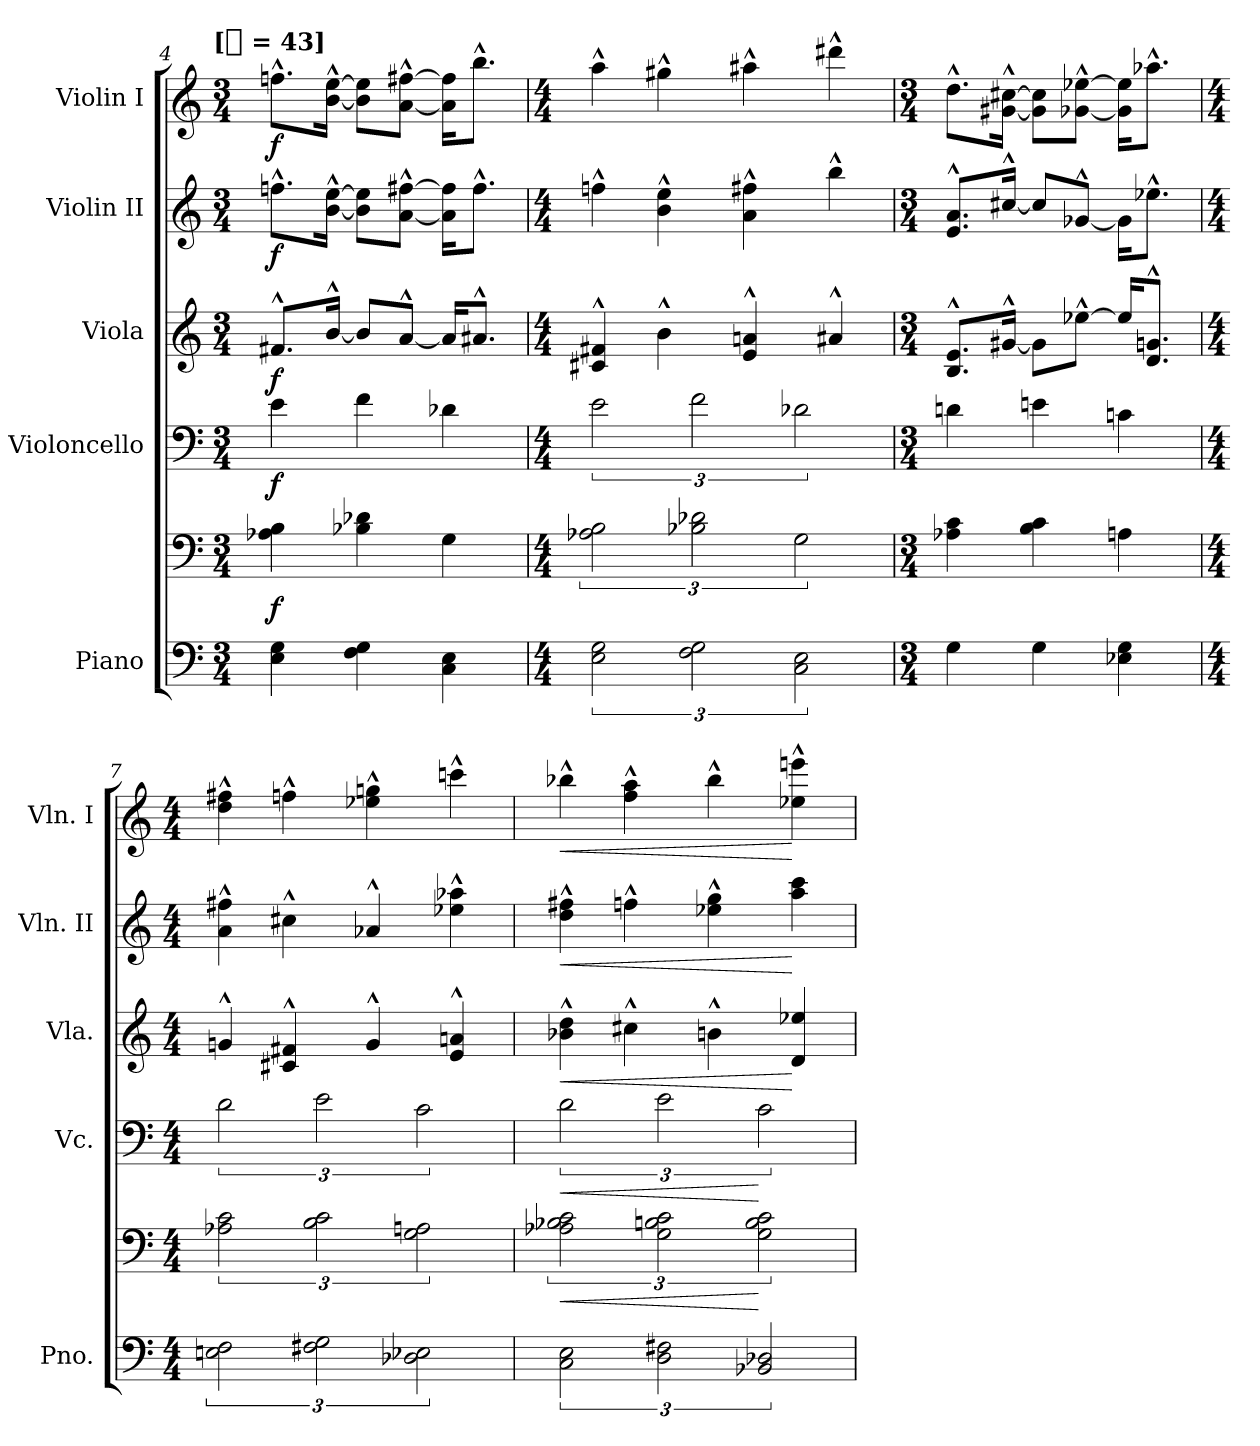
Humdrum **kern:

**kern	**kern	**dynam	**kern	**dynam	**kern	**dynam	**kern	**dynam	**kern	**dynam
*part5	*part5	*part5	*part4	*part4	*part3	*part3	*part2	*part2	*part1	*part1
*staff6	*staff5	*staff5/6	*staff4	*staff4	*staff3	*staff3	*staff2	*staff2	*staff1	*staff1
*I"Piano	*	*	*I"Violoncello	*	*I"Viola	*	*I"Violin II	*	*I"Violin I	*
*I'Pno.	*	*	*I'Vc.	*	*I'Vla.	*	*I'Vln. II	*	*I'Vln. I	*
*clefF4	*clefF4	*	*clefF4	*	*clefG2	*	*clefG2	*	*clefG2	*
*k[]	*k[]	*	*k[]	*	*k[]	*	*k[]	*	*k[]	*
!!LO:TX:omd:t=[[quarter] = 43]
*M3/4	*M3/4	*	*M3/4	*	*M3/4	*	*M3/4	*	*M3/4	*
*MM43	*MM43	*	*MM43	*	*MM43	*	*MM43	*	*MM43	*
=4	=4	=4	=4	=4	=4	=4	=4	=4	=4	=4
4E 4G	4A-X 4B	f	4e	f	8.f#X^^L	f	8.ffn^^L	f	8.ffn^^L	f
.	.	.	.	.	[16b^^Jk	.	[16b^^ [16ee^^Jk	.	[16b^^ [16ee^^Jk	.
4F 4G	4B-X 4d-X	.	4f	.	8bL]	.	8b] 8ee]L	.	8b] 8ee]L	.
.	.	.	.	.	[8a^^J	.	[8a^^ [8ff#X^^J	.	[8a^^ [8ff#X^^J	.
4C 4E	4G	.	4d-X	.	16aKL]	.	16a] 16ff#]KL	.	16a] 16ff#]KL	.
.	.	.	.	.	8.a#X^^J	.	8.ff#i^^J	.	8.bb^^J	.
=5	=5	=5	=5	=5	=5	=5	=5	=5	=5	=5
*M4/4	*M4/4	*	*M4/4	*	*M4/4	*	*M4/4	*	*M4/4	*
3E 3G	3A-X 3B	.	3e	.	4c#X^^ 4f#X^^	.	4ffn^^	.	4aa^^	.
.	.	.	.	.	4b^^	.	4b^^ 4ee^^	.	4gg#X^^	.
3F 3G	3B-X 3d-X	.	3f	.	.	.	.	.	.	.
.	.	.	.	.	4e^^ 4ani^^	.	4a^^ 4ff#X^^	.	4aa#X^^	.
3C 3E	3G	.	3d-X	.	.	.	.	.	.	.
.	.	.	.	.	4a#X^^	.	4bb^^	.	4ddd#X^^	.
=6	=6	=6	=6	=6	=6	=6	=6	=6	=6	=6
*M3/4	*M3/4	*	*M3/4	*	*M3/4	*	*M3/4	*	*M3/4	*
4G	4A-X 4c	.	4dn	.	8.B^^ 8.e^^L	.	8.e^^ 8.a^^L	.	8.dd^^L	.
.	.	.	.	.	[16g#X^^Jk	.	[16cc#X^^Jk	.	[16g#X^^ [16cc#X^^Jk	.
4G	4B 4c	.	4en	.	8g#L]	.	8cc#L]	.	8g#] 8cc#]L	.
.	.	.	.	.	[8ee-X^^J	.	[8g-X^^J	.	[8g-X^^ [8ee-X^^J	.
4E-X 4G	4An	.	4cn	.	16ee-KL]	.	16g-KL]	.	16g-] 16ee-]KL	.
.	.	.	.	.	8.d^^ 8.gn^^J	.	8.ee-X^^J	.	8.aa-X^^J	.
=7	=7	=7	=7	=7	=7	=7	=7	=7	=7	=7
*M4/4	*M4/4	*	*M4/4	*	*M4/4	*	*M4/4	*	*M4/4	*
3En 3F	3A-X 3c	.	3d	.	4gn^^	.	4a^^ 4ff#X^^	.	4dd^^ 4ff#X^^	.
.	.	.	.	.	4c#X^^ 4f#X^^	.	4cc#X^^	.	4ffn^^	.
3F#X 3G	3B 3c	.	3e	.	.	.	.	.	.	.
.	.	.	.	.	4g^^	.	4a-X^^	.	4ee-X^^ 4ggn^^	.
3D-X 3E-X	3G 3An	.	3c	.	.	.	.	.	.	.
.	.	.	.	.	4e^^ 4an^^	.	4ee-X^^ 4aa-X^^	.	4cccn^^	.
=8	=8	=8	=8	=8	=8	=8	=8	=8	=8	=8
!	!	!LO:HP:b	!	!LO:HP:b	!	!LO:HP:b	!	!LO:HP:b	!	!LO:HP:b
3C 3E	3A-X 3B-X 3c	<	3d	<	4b-X^^ 4dd^^	<	4dd^^ 4ff#X^^	<	4bb-X^^	<
.	.	.	.	.	4cc#X^^	.	4ffn^^	.	4ff^^ 4aa^^	.
3D 3F#X	3G 3Bn 3c	.	3e	.	.	.	.	.	.	.
.	.	.	.	.	4bn^^	.	4ee-X^^ 4gg^^	.	4bb-i^^	.
3BB-X 3D-X	3G 3B 3c	[	3c	[	.	.	.	.	.	.
.	.	.	.	.	4d 4ee-X	[	4aa 4ccc	[	4ee-X^^ 4eeen^^	[
=	=	=	=	=	=	=	=	=	=	=
*-	*-	*-	*-	*-	*-	*-	*-	*-	*-	*-
